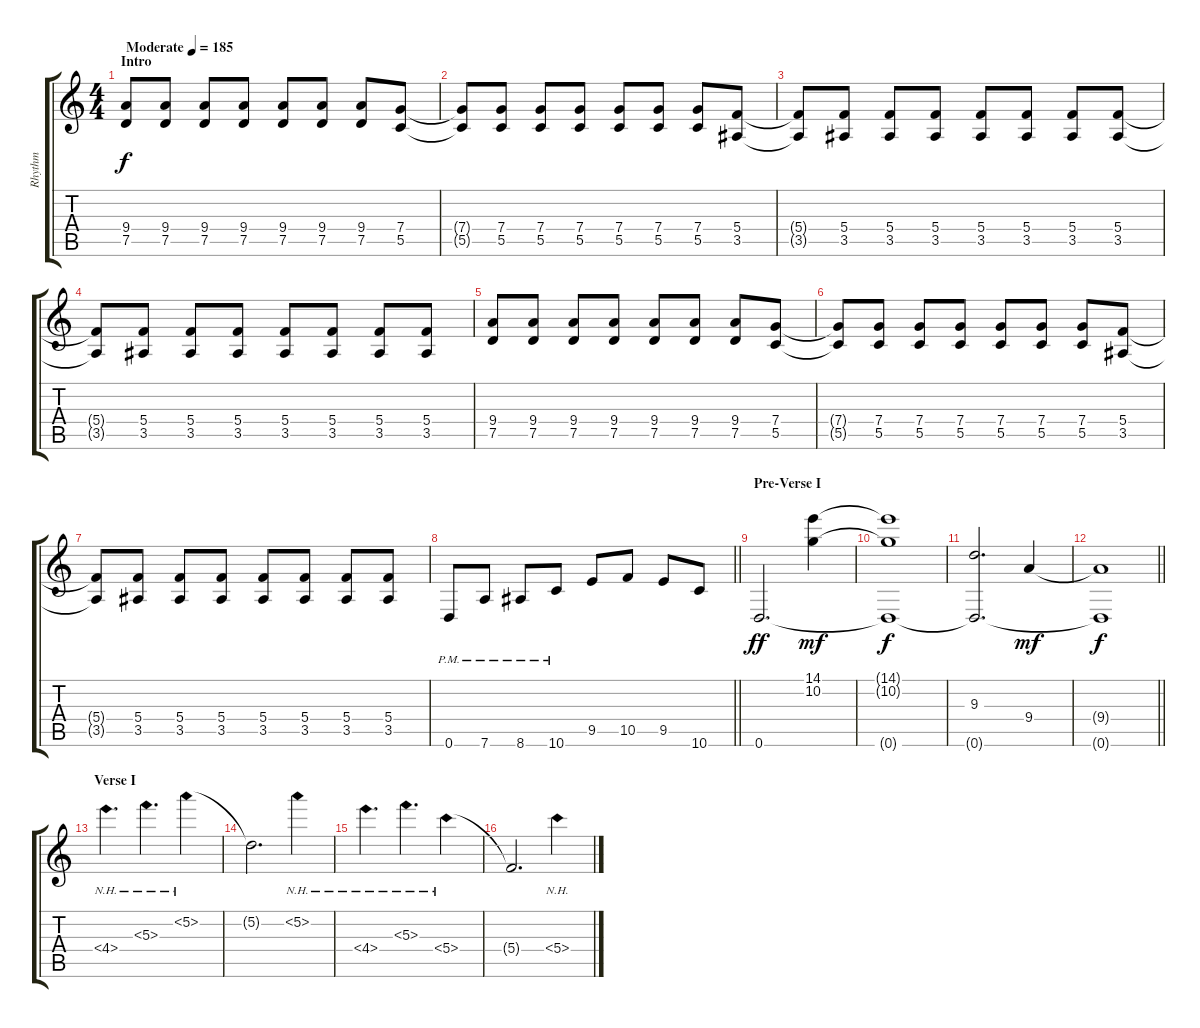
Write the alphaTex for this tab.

\track ("Rhythm" "Rhythm") {instrument overdrivenguitar}
\staff {score tabs}
\tuning (D4 A3 F3 C3 G2 D2) {hide}
\ts (4 4)
\section ("" "Intro")
\tempo (185 "Moderate")
\clef g2
\ks c
(9.4 7.5).8{dy f volume 10 instrument overdrivenguitar} (9.4 7.5).8 (9.4 7.5).8 (9.4 7.5).8 (9.4 7.5).8 (9.4 7.5).8 (9.4 7.5).8 (7.4 5.5).8 |
(7.4{t} 5.5{t}).8 (7.4 5.5).8 (7.4 5.5).8 (7.4 5.5).8 (7.4 5.5).8 (7.4 5.5).8 (7.4 5.5).8 (5.4 3.5).8 |
(5.4{t} 3.5{t}).8 (5.4 3.5).8 (5.4 3.5).8 (5.4 3.5).8 (5.4 3.5).8 (5.4 3.5).8 (5.4 3.5).8 (5.4 3.5).8 |
(5.4{t} 3.5{t}).8 (5.4 3.5).8 (5.4 3.5).8 (5.4 3.5).8 (5.4 3.5).8 (5.4 3.5).8 (5.4 3.5).8 (5.4 3.5).8 |
(9.4 7.5).8{volume 10} (9.4 7.5).8 (9.4 7.5).8 (9.4 7.5).8 (9.4 7.5).8 (9.4 7.5).8 (9.4 7.5).8 (7.4 5.5).8 |
(7.4{t} 5.5{t}).8 (7.4 5.5).8 (7.4 5.5).8 (7.4 5.5).8 (7.4 5.5).8 (7.4 5.5).8 (7.4 5.5).8 (5.4 3.5).8 |
(5.4{t} 3.5{t}).8 (5.4 3.5).8 (5.4 3.5).8 (5.4 3.5).8 (5.4 3.5).8 (5.4 3.5).8 (5.4 3.5).8 (5.4 3.5).8 |
\barLineRight lightlight
0.6{pm}.8 7.6{pm}.8 8.6{pm}.8 10.6{pm}.8 9.5.8 10.5.8 9.5.8 10.6.8 |
\section ("" "Pre-Verse I")
0.6.2{d dy ff} (14.1 10.2).4{dy mf} |
(14.1{t} 10.2{t} 0.6{t}).1{dy f} |
(9.3 0.6{t}).2{d} 9.4.4{dy mf} |
\barLineRight lightlight
(9.4{t} 0.6{t}).1{dy f} |
\section ("" "Verse I")
4.4{nh}.4{d volume 10} 5.3{nh}.4{d} 5.2{nh}.4 |
5.2{t}.2{d} 5.2{nh}.4 |
4.4{nh}.4{d} 5.3{nh}.4{d} 5.4{nh}.4 |
5.4{t}.2{d} 5.4{nh}.4
